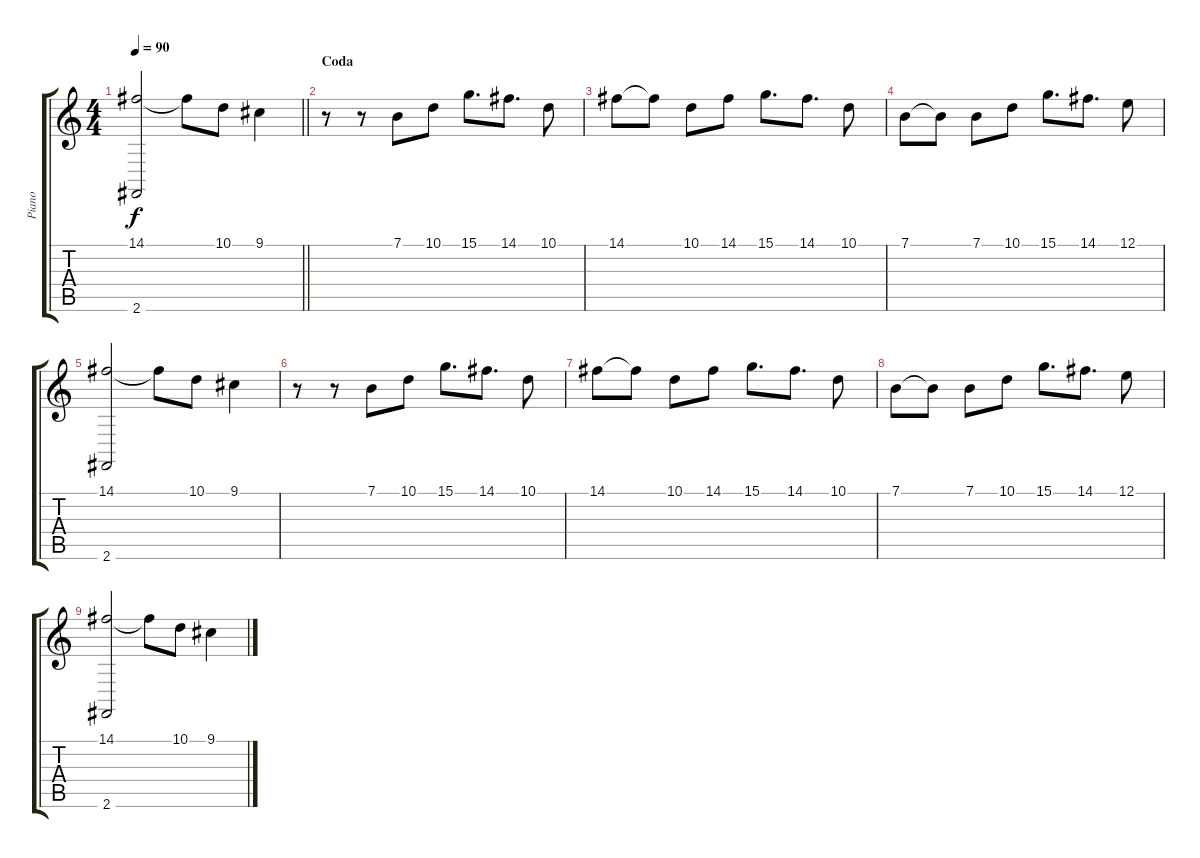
\track ("Piano" "Piano") {instrument acousticgrandpiano}
\staff {score tabs}
\tuning (E4 B3 G3 D3 A2 E2) {hide}
\ts (4 4)
\tempo 90
\clef g2
\barLineRight lightlight
\ks c
(14.1 2.6).2{dy f} 14.1{t}.8 10.1.8 9.1.4 |
\section ("" "Coda")
r.8 r.8 7.1.8 10.1.8 15.1.8{d} 14.1.8{d} 10.1.8 |
14.1.8 14.1{t}.8 10.1.8 14.1.8 15.1.8{d} 14.1.8{d} 10.1.8 |
7.1.8 7.1{t}.8 7.1.8 10.1.8 15.1.8{d} 14.1.8{d} 12.1.8 |
(14.1 2.6).2 14.1{t}.8 10.1.8 9.1.4 |
r.8 r.8 7.1.8 10.1.8 15.1.8{d} 14.1.8{d} 10.1.8 |
14.1.8 14.1{t}.8 10.1.8 14.1.8 15.1.8{d} 14.1.8{d} 10.1.8 |
7.1.8 7.1{t}.8 7.1.8 10.1.8 15.1.8{d} 14.1.8{d} 12.1.8 |
(14.1 2.6).2 14.1{t}.8 10.1.8 9.1.4
